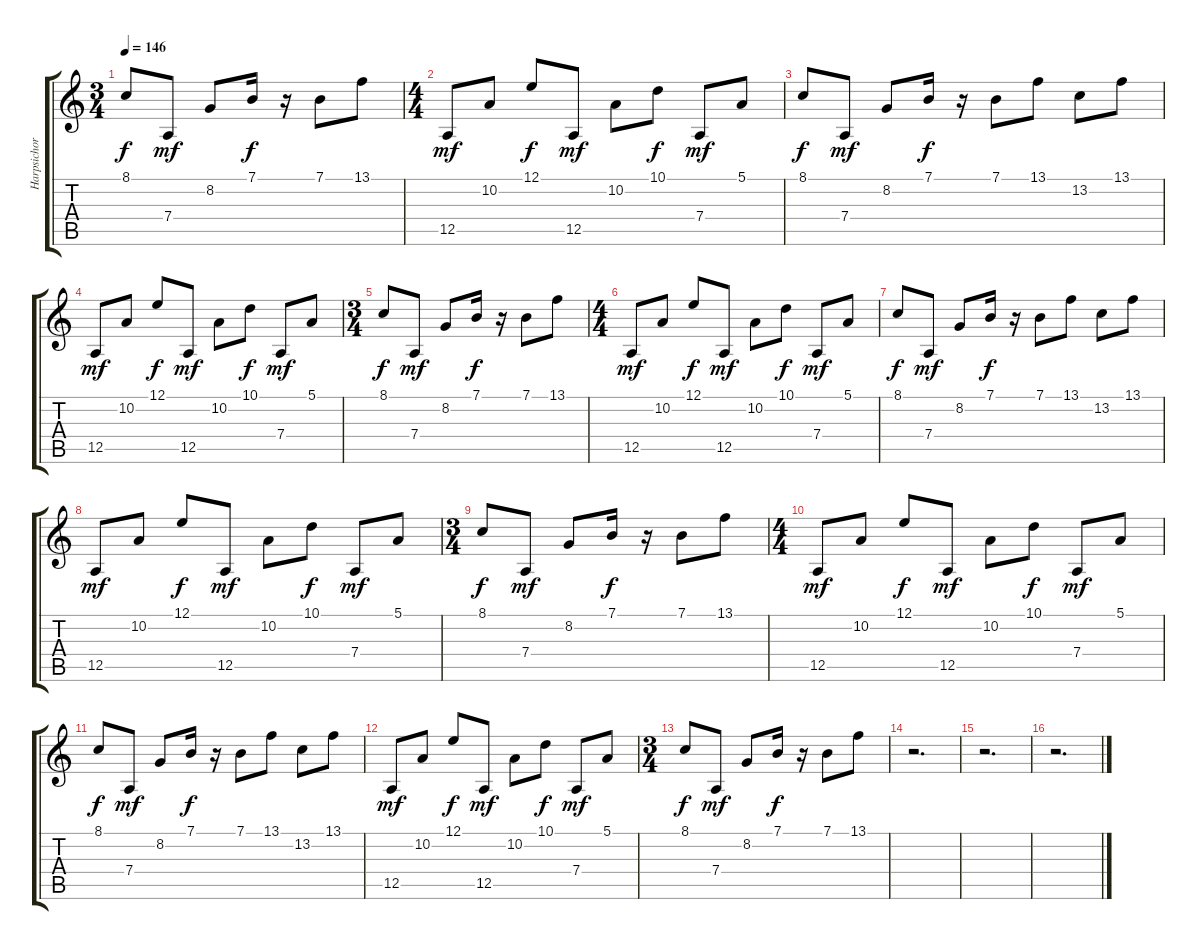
\track ("Harpsichord" "Harpsichor") {instrument harpsichord}
\staff {score tabs}
\tuning (E4 B3 G3 D3 A2 E2) {hide}
\ts (3 4)
\tempo 146
\clef g2
\ks c
8.1.8{dy f} 7.4.8{dy mf} 8.2.8 7.1.16{dy f} r.16 7.1.8 13.1.8 |
\ts (4 4)
12.5.8{dy mf} 10.2.8 12.1.8{dy f} 12.5.8{dy mf} 10.2.8 10.1.8{dy f} 7.4.8{dy mf} 5.1.8 |
8.1.8{dy f} 7.4.8{dy mf} 8.2.8 7.1.16{dy f} r.16 7.1.8 13.1.8 13.2.8 13.1.8 |
12.5.8{dy mf} 10.2.8 12.1.8{dy f} 12.5.8{dy mf} 10.2.8 10.1.8{dy f} 7.4.8{dy mf} 5.1.8 |
\ts (3 4)
8.1.8{dy f} 7.4.8{dy mf} 8.2.8 7.1.16{dy f} r.16 7.1.8 13.1.8 |
\ts (4 4)
12.5.8{dy mf} 10.2.8 12.1.8{dy f} 12.5.8{dy mf} 10.2.8 10.1.8{dy f} 7.4.8{dy mf} 5.1.8 |
8.1.8{dy f} 7.4.8{dy mf} 8.2.8 7.1.16{dy f} r.16 7.1.8 13.1.8 13.2.8 13.1.8 |
12.5.8{dy mf} 10.2.8 12.1.8{dy f} 12.5.8{dy mf} 10.2.8 10.1.8{dy f} 7.4.8{dy mf} 5.1.8 |
\ts (3 4)
8.1.8{dy f} 7.4.8{dy mf} 8.2.8 7.1.16{dy f} r.16 7.1.8 13.1.8 |
\ts (4 4)
12.5.8{dy mf} 10.2.8 12.1.8{dy f} 12.5.8{dy mf} 10.2.8 10.1.8{dy f} 7.4.8{dy mf} 5.1.8 |
8.1.8{dy f} 7.4.8{dy mf} 8.2.8 7.1.16{dy f} r.16 7.1.8 13.1.8 13.2.8 13.1.8 |
12.5.8{dy mf} 10.2.8 12.1.8{dy f} 12.5.8{dy mf} 10.2.8 10.1.8{dy f} 7.4.8{dy mf} 5.1.8 |
\ts (3 4)
8.1.8{dy f} 7.4.8{dy mf} 8.2.8 7.1.16{dy f} r.16 7.1.8 13.1.8 |
r.2{d} |
r.2{d} |
r.2{d}
